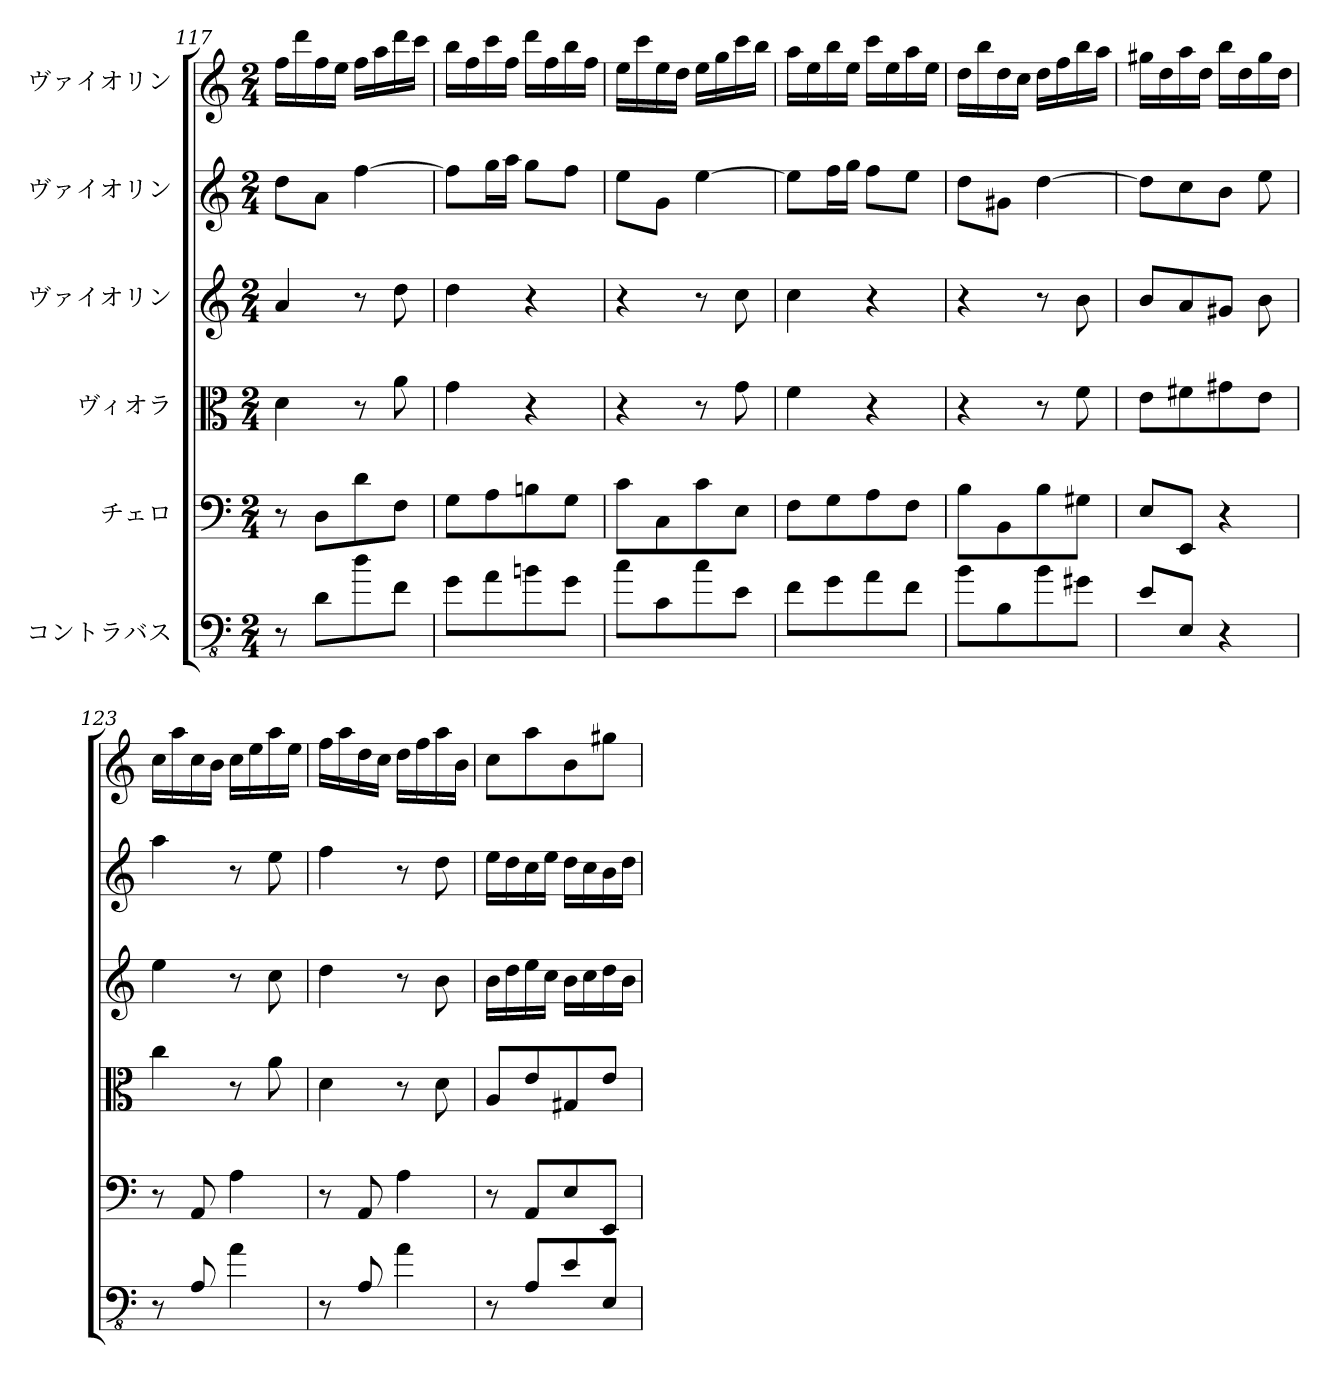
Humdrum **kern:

**kern	**kern	**kern	**kern	**kern	**kern
*part6	*part5	*part4	*part3	*part2	*part1
*staff6	*staff5	*staff4	*staff3	*staff2	*staff1
*I"コントラバス	*I"チェロ	*I"ヴィオラ	*I"ヴァイオリン	*I"ヴァイオリン	*I"ヴァイオリン
*clefFv4	*clefF4	*clefC3	*clefG2	*clefG2	*clefG2
*ITrd7c12	*	*	*	*	*
*k[]	*k[]	*k[]	*k[]	*k[]	*k[]
*M2/4	*M2/4	*M2/4	*M2/4	*M2/4	*M2/4
=117	=117	=117	=117	=117	=117
8r	8r	4d\	4a/	8dd\L	16ff\LL
.	.	.	.	.	16ddd\
8DD\L	8D\L	.	.	8a\J	16ff\
.	.	.	.	.	16ee\JJ
8D\	8d\	8r	8r	[4ff\	16ff\LL
.	.	.	.	.	16aa\
8FF\J	8F\J	8a\	8dd\	.	16ddd\
.	.	.	.	.	16ccc\JJ
=118	=118	=118	=118	=118	=118
8GG\L	8G\L	4g\	4dd\	8ff\L]	16bb\LL
.	.	.	.	.	16ff\
8AA\	8A\	.	.	16gg\L	16ccc\
.	.	.	.	16aa\JJ	16ff\JJ
8BBn\	8Bn\	4r	4r	8gg\L	16ddd\LL
.	.	.	.	.	16ff\
8GG\J	8G\J	.	.	8ff\J	16bb\
.	.	.	.	.	16ff\JJ
=119	=119	=119	=119	=119	=119
8C\L	8c\L	4r	4r	8ee\L	16ee\LL
.	.	.	.	.	16ccc\
8CC\	8C\	.	.	8g\J	16ee\
.	.	.	.	.	16dd\JJ
8C\	8c\	8r	8r	[4ee\	16ee\LL
.	.	.	.	.	16gg\
8EE\J	8E\J	8g\	8cc\	.	16ccc\
.	.	.	.	.	16bb\JJ
=120	=120	=120	=120	=120	=120
8FF\L	8F\L	4f\	4cc\	8ee\L]	16aa\LL
.	.	.	.	.	16ee\
8GG\	8G\	.	.	16ff\L	16bb\
.	.	.	.	16gg\JJ	16ee\JJ
8AA\	8A\	4r	4r	8ff\L	16ccc\LL
.	.	.	.	.	16ee\
8FF\J	8F\J	.	.	8ee\J	16aa\
.	.	.	.	.	16ee\JJ
!!LO:LB:g=z
=121	=121	=121	=121	=121	=121
8BB\L	8B\L	4r	4r	8dd\L	16dd\LL
.	.	.	.	.	16bb\
8BBB\	8BB\	.	.	8g#X\J	16dd\
.	.	.	.	.	16cc\JJ
8BB\	8B\	8r	8r	[4dd\	16dd\LL
.	.	.	.	.	16ff\
8GG#X\J	8G#X\J	8f\	8b\	.	16bb\
.	.	.	.	.	16aa\JJ
=122	=122	=122	=122	=122	=122
8EE/L	8E/L	8e\L	8b/L	8dd\L]	16gg#X\LL
.	.	.	.	.	16dd\
8EEE/J	8EE/J	8f#X\	8a/	8cc\	16aa\
.	.	.	.	.	16dd\JJ
4r	4r	8g#X\	8g#X/J	8b\J	16bb\LL
.	.	.	.	.	16dd\
.	.	8e\J	8b\	8ee\	16gg#\
.	.	.	.	.	16dd\JJ
=123	=123	=123	=123	=123	=123
8r	8r	4cc\	4ee\	4aa\	16cc\LL
.	.	.	.	.	16aa\
8AAA/	8AA/	.	.	.	16cc\
.	.	.	.	.	16b\JJ
4AA\	4A\	8r	8r	8r	16cc\LL
.	.	.	.	.	16ee\
.	.	8a\	8cc\	8ee\	16aa\
.	.	.	.	.	16ee\JJ
=124	=124	=124	=124	=124	=124
8r	8r	4d\	4dd\	4ff\	16ff\LL
.	.	.	.	.	16aa\
8AAA/	8AA/	.	.	.	16dd\
.	.	.	.	.	16cc\JJ
4AA\	4A\	8r	8r	8r	16dd\LL
.	.	.	.	.	16ff\
.	.	8d\	8b\	8dd\	16aa\
.	.	.	.	.	16b\JJ
=125	=125	=125	=125	=125	=125
8r	8r	8A/L	16b\LL	16ee\LL	8cc\L
.	.	.	16dd\	16dd\	.
8AAA/L	8AA/L	8e/	16ee\	16cc\	8aa\
.	.	.	16cc\JJ	16ee\JJ	.
8EE/	8E/	8G#X/	16b\LL	16dd\LL	8b\
.	.	.	16cc\	16cc\	.
8EEE/J	8EE/J	8e/J	16dd\	16b\	8gg#X\J
.	.	.	16b\JJ	16dd\JJ	.
=	=	=	=	=	=
*-	*-	*-	*-	*-	*-
